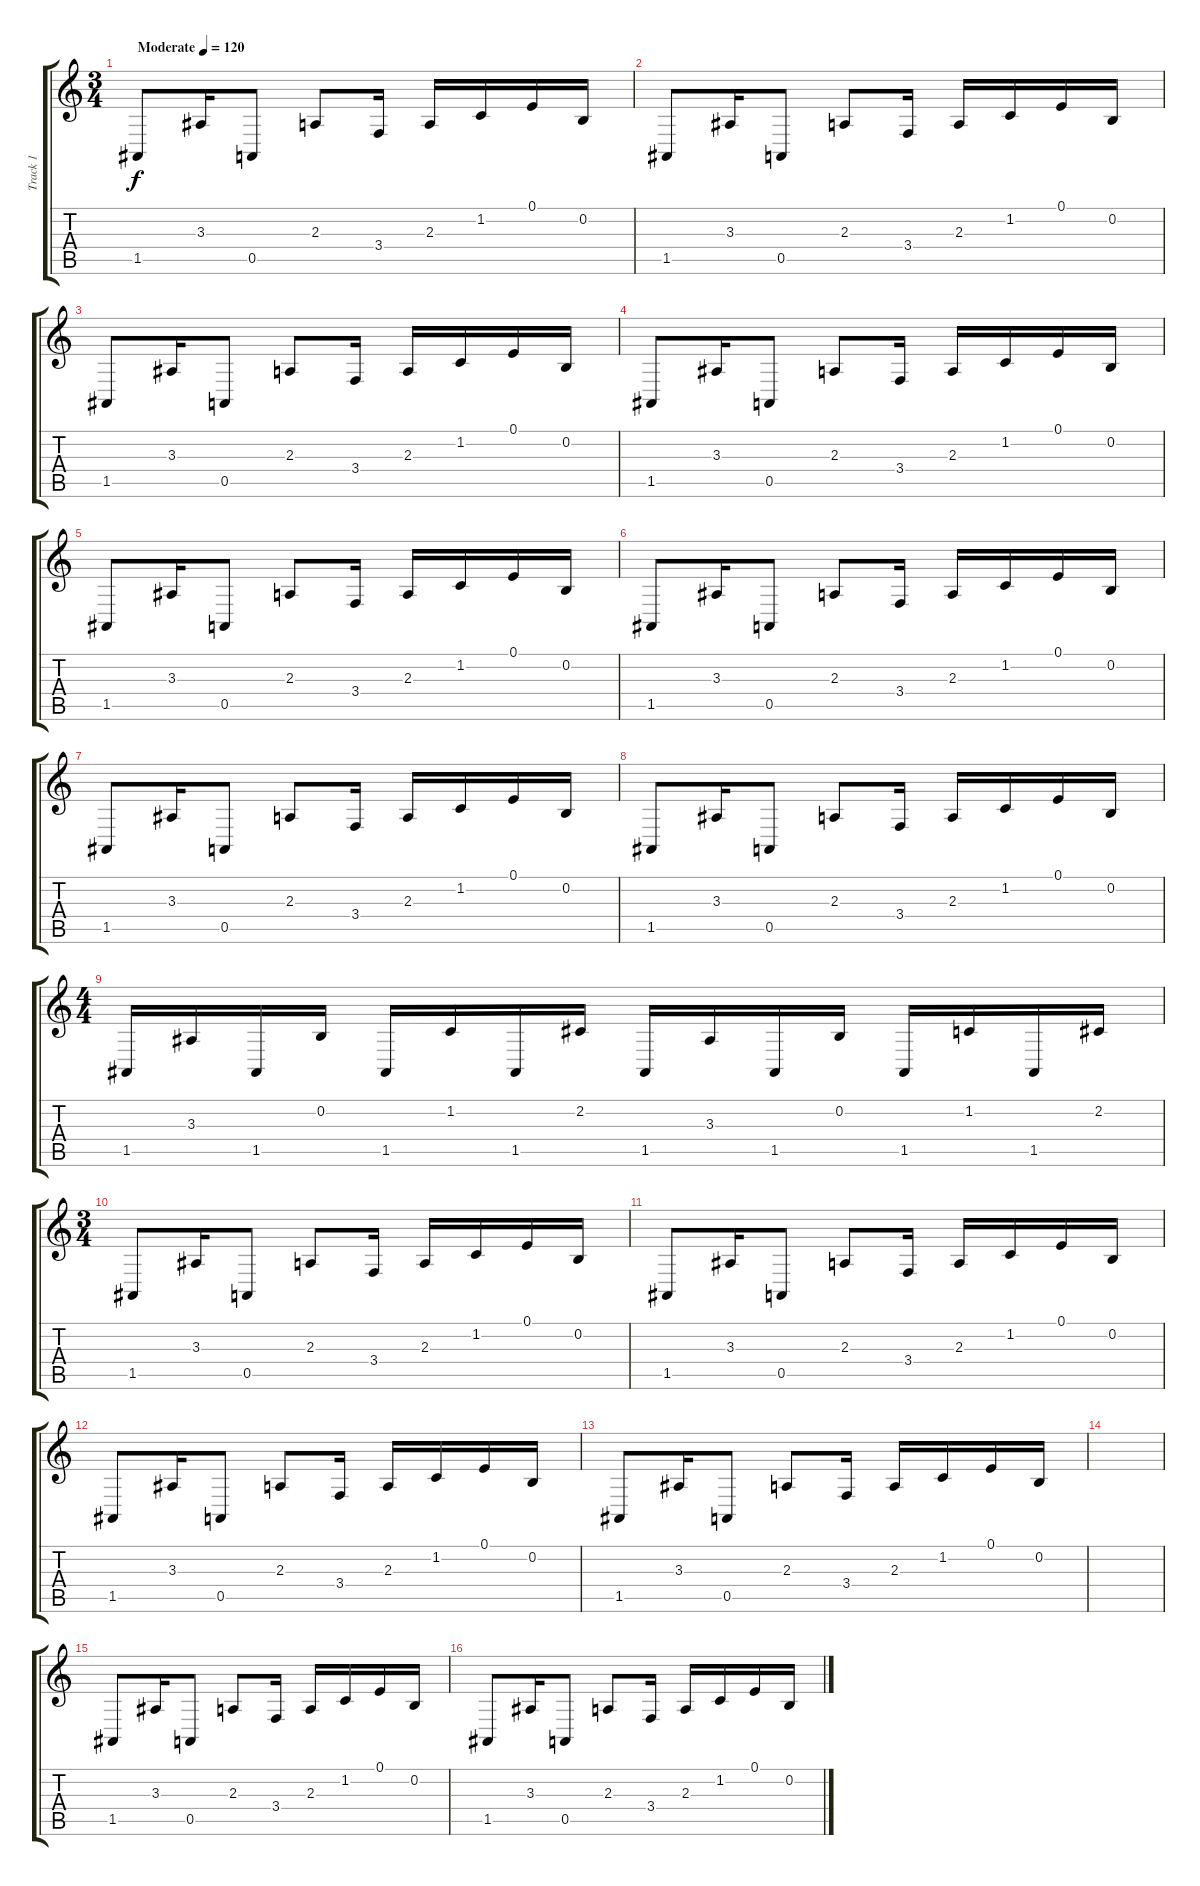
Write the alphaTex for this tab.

\track ("Track 1" "Track 1") {instrument acousticgrandpiano}
\staff {score tabs}
\tuning (E4 B3 G3 D3 A2 E2) {hide}
\ts (3 4)
\tempo (120 "Moderate")
\clef g2
\ks c
1.5.8{dy f instrument acousticgrandpiano} 3.3.16 0.5.8 2.3.8 3.4.16 2.3.16 1.2.16 0.1.16 0.2.16 |
1.5.8 3.3.16 0.5.8 2.3.8 3.4.16 2.3.16 1.2.16 0.1.16 0.2.16 |
1.5.8 3.3.16 0.5.8 2.3.8 3.4.16 2.3.16 1.2.16 0.1.16 0.2.16 |
1.5.8 3.3.16 0.5.8 2.3.8 3.4.16 2.3.16 1.2.16 0.1.16 0.2.16 |
1.5.8 3.3.16 0.5.8 2.3.8 3.4.16 2.3.16 1.2.16 0.1.16 0.2.16 |
1.5.8 3.3.16 0.5.8 2.3.8 3.4.16 2.3.16 1.2.16 0.1.16 0.2.16 |
1.5.8 3.3.16 0.5.8 2.3.8 3.4.16 2.3.16 1.2.16 0.1.16 0.2.16 |
1.5.8 3.3.16 0.5.8 2.3.8 3.4.16 2.3.16 1.2.16 0.1.16 0.2.16 |
\ts (4 4)
1.5.16 3.3.16 1.5.16 0.2.16 1.5.16 1.2.16 1.5.16 2.2.16 1.5.16 3.3.16 1.5.16 0.2.16 1.5.16 1.2.16 1.5.16 2.2.16 |
\ts (3 4)
1.5.8 3.3.16 0.5.8 2.3.8 3.4.16 2.3.16 1.2.16 0.1.16 0.2.16 |
1.5.8 3.3.16 0.5.8 2.3.8 3.4.16 2.3.16 1.2.16 0.1.16 0.2.16 |
1.5.8 3.3.16 0.5.8 2.3.8 3.4.16 2.3.16 1.2.16 0.1.16 0.2.16 |
1.5.8 3.3.16 0.5.8 2.3.8 3.4.16 2.3.16 1.2.16 0.1.16 0.2.16 |
|
1.5.8 3.3.16 0.5.8 2.3.8 3.4.16 2.3.16 1.2.16 0.1.16 0.2.16 |
1.5.8 3.3.16 0.5.8 2.3.8 3.4.16 2.3.16 1.2.16 0.1.16 0.2.16
